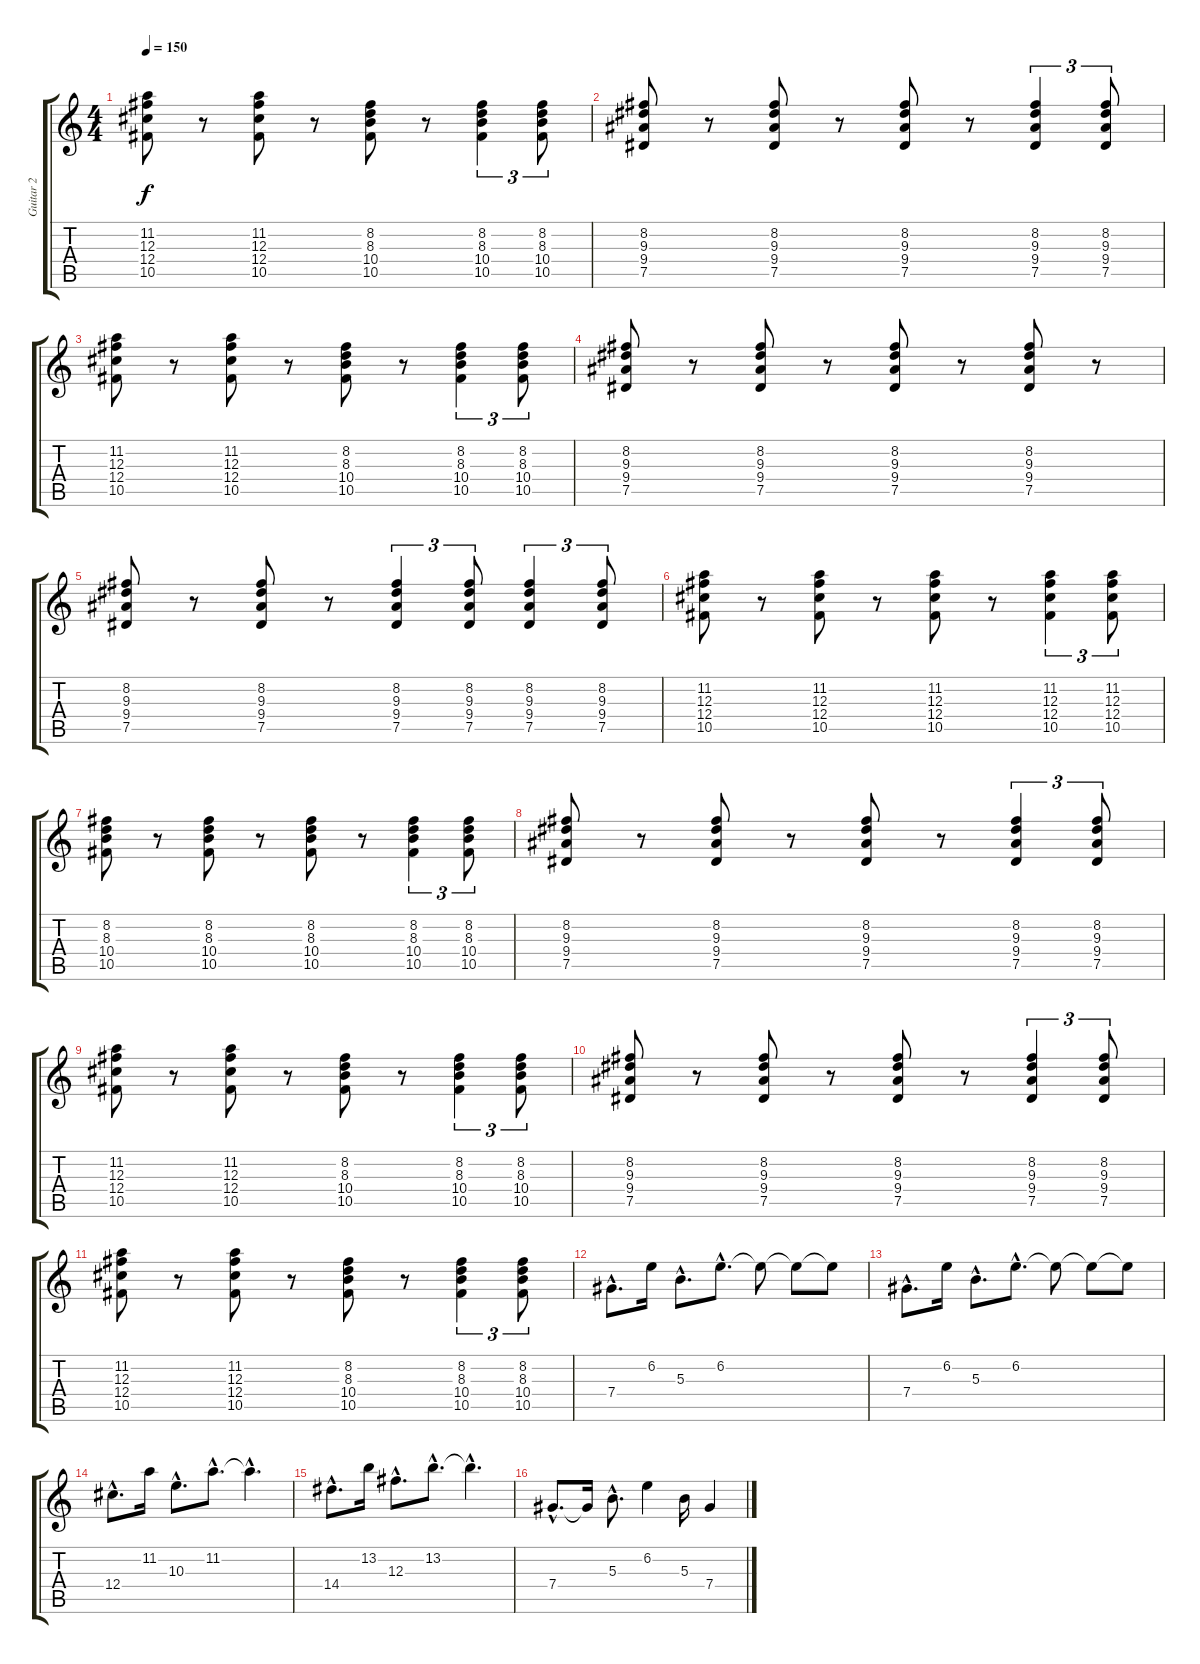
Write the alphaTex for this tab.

\track ("Guitar 2" "Guitar 2") {instrument distortionguitar}
\staff {score tabs}
\tuning (Eb4 Bb3 Gb3 Db3 Ab2 Eb2) {hide}
\ts (4 4)
\tempo 150
\clef g2
\ks c
(11.2 12.3 12.4 10.5).8{dy f} r.8 (11.2 12.3 12.4 10.5).8 r.8 (8.2 8.3 10.4 10.5).8 r.8 (8.2 8.3 10.4 10.5).4{tu (3 2)} (8.2 8.3 10.4 10.5).8{tu (3 2)} |
(8.2 9.3 9.4 7.5).8 r.8 (8.2 9.3 9.4 7.5).8 r.8 (8.2 9.3 9.4 7.5).8 r.8 (8.2 9.3 9.4 7.5).4{tu (3 2)} (8.2 9.3 9.4 7.5).8{tu (3 2)} |
(11.2 12.3 12.4 10.5).8 r.8 (11.2 12.3 12.4 10.5).8 r.8 (8.2 8.3 10.4 10.5).8 r.8 (8.2 8.3 10.4 10.5).4{tu (3 2)} (8.2 8.3 10.4 10.5).8{tu (3 2)} |
(8.2 9.3 9.4 7.5).8 r.8 (8.2 9.3 9.4 7.5).8 r.8 (8.2 9.3 9.4 7.5).8 r.8 (8.2 9.3 9.4 7.5).8 r.8 |
(8.2 9.3 9.4 7.5).8 r.8 (8.2 9.3 9.4 7.5).8 r.8 (8.2 9.3 9.4 7.5).4{tu (3 2)} (8.2 9.3 9.4 7.5).8{tu (3 2)} (8.2 9.3 9.4 7.5).4{tu (3 2)} (8.2 9.3 9.4 7.5).8{tu (3 2)} |
(11.2 12.3 12.4 10.5).8 r.8 (11.2 12.3 12.4 10.5).8 r.8 (11.2 12.3 12.4 10.5).8 r.8 (11.2 12.3 12.4 10.5).4{tu (3 2)} (11.2 12.3 12.4 10.5).8{tu (3 2)} |
(8.2 8.3 10.4 10.5).8 r.8 (8.2 8.3 10.4 10.5).8 r.8 (8.2 8.3 10.4 10.5).8 r.8 (8.2 8.3 10.4 10.5).4{tu (3 2)} (8.2 8.3 10.4 10.5).8{tu (3 2)} |
(8.2 9.3 9.4 7.5).8 r.8 (8.2 9.3 9.4 7.5).8 r.8 (8.2 9.3 9.4 7.5).8 r.8 (8.2 9.3 9.4 7.5).4{tu (3 2)} (8.2 9.3 9.4 7.5).8{tu (3 2)} |
(11.2 12.3 12.4 10.5).8 r.8 (11.2 12.3 12.4 10.5).8 r.8 (8.2 8.3 10.4 10.5).8 r.8 (8.2 8.3 10.4 10.5).4{tu (3 2)} (8.2 8.3 10.4 10.5).8{tu (3 2)} |
(8.2 9.3 9.4 7.5).8 r.8 (8.2 9.3 9.4 7.5).8 r.8 (8.2 9.3 9.4 7.5).8 r.8 (8.2 9.3 9.4 7.5).4{tu (3 2)} (8.2 9.3 9.4 7.5).8{tu (3 2)} |
(11.2 12.3 12.4 10.5).8 r.8 (11.2 12.3 12.4 10.5).8 r.8 (8.2 8.3 10.4 10.5).8 r.8 (8.2 8.3 10.4 10.5).4{tu (3 2)} (8.2 8.3 10.4 10.5).8{tu (3 2)} |
7.4{hac}.8{d volume 11} 6.2.16 5.3{hac}.8{d} 6.2{hac}.8{d} 6.2{t}.8 6.2{t}.8 6.2{t}.8 |
7.4{hac}.8{d} 6.2.16 5.3{hac}.8{d} 6.2{hac}.8{d} 6.2{t}.8 6.2{t}.8 6.2{t}.8 |
12.4{hac}.8{d} 11.2.16 10.3{hac}.8{d} 11.2{hac}.8{d} 11.2{hac t}.4{d} |
14.4{hac}.8{d} 13.2.16 12.3{hac}.8{d} 13.2{hac}.8{d} 13.2{hac t}.4{d} |
7.4{hac}.8{d volume 7} 7.4{t}.16 5.3{hac}.8{d} 6.2.4 5.3.16 7.4.4
